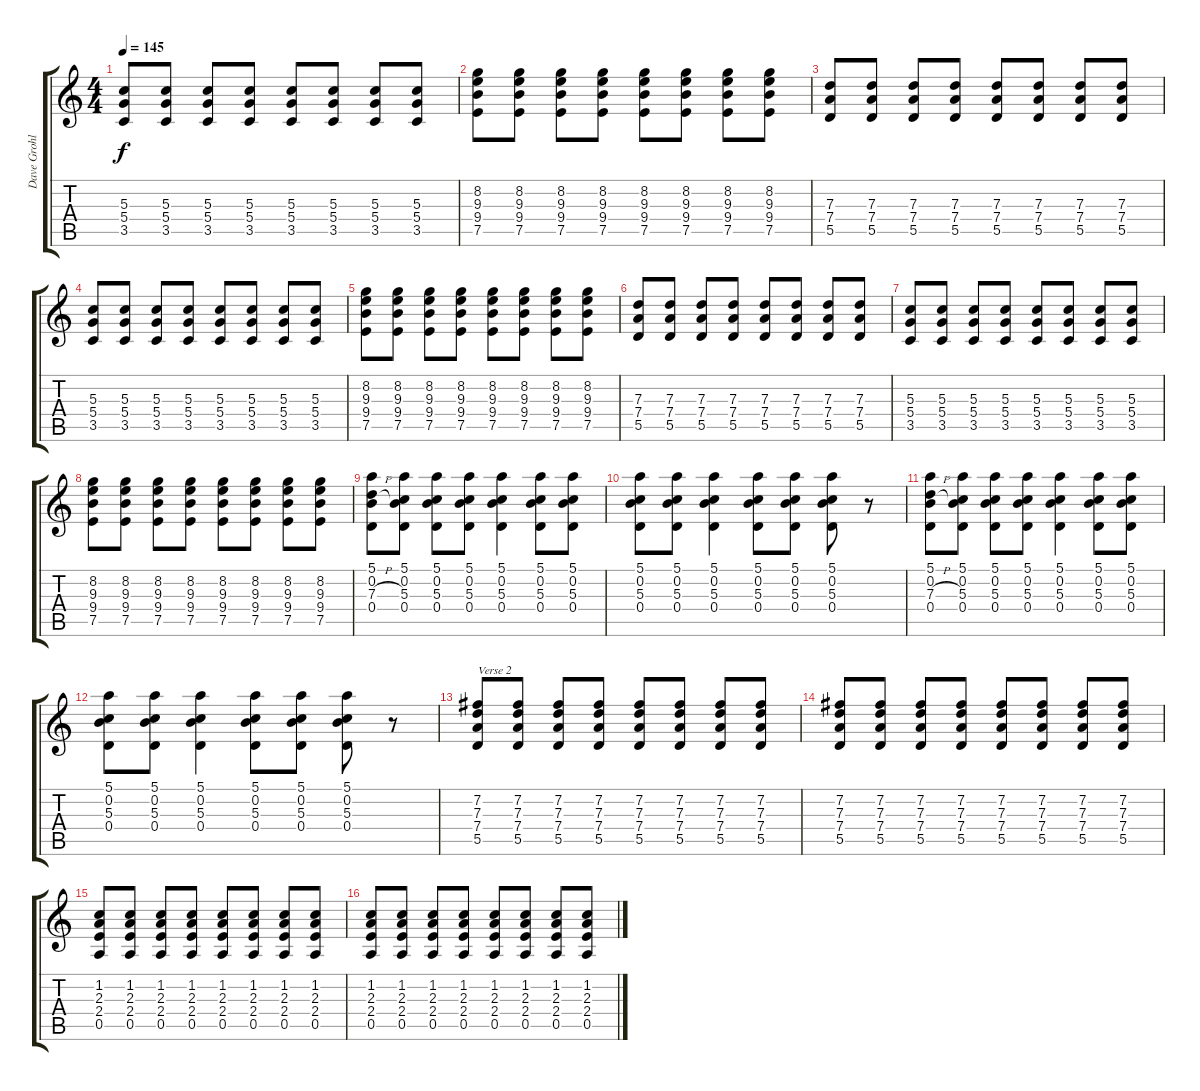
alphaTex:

\track ("Dave Grohl " "Dave Grohl") {instrument overdrivenguitar}
\staff {score tabs}
\tuning (E4 B3 G3 D3 A2 E2) {hide}
\ts (4 4)
\tempo 145
\clef g2
\ks c
(5.3 5.4 3.5).8{dy f} (5.3 5.4 3.5).8 (5.3 5.4 3.5).8 (5.3 5.4 3.5).8 (5.3 5.4 3.5).8 (5.3 5.4 3.5).8 (5.3 5.4 3.5).8 (5.3 5.4 3.5).8 |
(8.2 9.3 9.4 7.5).8 (8.2 9.3 9.4 7.5).8 (8.2 9.3 9.4 7.5).8 (8.2 9.3 9.4 7.5).8 (8.2 9.3 9.4 7.5).8 (8.2 9.3 9.4 7.5).8 (8.2 9.3 9.4 7.5).8 (8.2 9.3 9.4 7.5).8 |
(7.3 7.4 5.5).8 (7.3 7.4 5.5).8 (7.3 7.4 5.5).8 (7.3 7.4 5.5).8 (7.3 7.4 5.5).8 (7.3 7.4 5.5).8 (7.3 7.4 5.5).8 (7.3 7.4 5.5).8 |
(5.3 5.4 3.5).8 (5.3 5.4 3.5).8 (5.3 5.4 3.5).8 (5.3 5.4 3.5).8 (5.3 5.4 3.5).8 (5.3 5.4 3.5).8 (5.3 5.4 3.5).8 (5.3 5.4 3.5).8 |
(8.2 9.3 9.4 7.5).8 (8.2 9.3 9.4 7.5).8 (8.2 9.3 9.4 7.5).8 (8.2 9.3 9.4 7.5).8 (8.2 9.3 9.4 7.5).8 (8.2 9.3 9.4 7.5).8 (8.2 9.3 9.4 7.5).8 (8.2 9.3 9.4 7.5).8 |
(7.3 7.4 5.5).8 (7.3 7.4 5.5).8 (7.3 7.4 5.5).8 (7.3 7.4 5.5).8 (7.3 7.4 5.5).8 (7.3 7.4 5.5).8 (7.3 7.4 5.5).8 (7.3 7.4 5.5).8 |
(5.3 5.4 3.5).8 (5.3 5.4 3.5).8 (5.3 5.4 3.5).8 (5.3 5.4 3.5).8 (5.3 5.4 3.5).8 (5.3 5.4 3.5).8 (5.3 5.4 3.5).8 (5.3 5.4 3.5).8 |
(8.2 9.3 9.4 7.5).8 (8.2 9.3 9.4 7.5).8 (8.2 9.3 9.4 7.5).8 (8.2 9.3 9.4 7.5).8 (8.2 9.3 9.4 7.5).8 (8.2 9.3 9.4 7.5).8 (8.2 9.3 9.4 7.5).8 (8.2 9.3 9.4 7.5).8 |
(5.1 0.2 7.3{h} 0.4).8 (5.1 0.2 5.3 0.4).8 (5.1 0.2 5.3 0.4).8 (5.1 0.2 5.3 0.4).8 (5.1 0.2 5.3 0.4).4 (5.1 0.2 5.3 0.4).8 (5.1 0.2 5.3 0.4).8 |
(5.1 0.2 5.3 0.4).8 (5.1 0.2 5.3 0.4).8 (5.1 0.2 5.3 0.4).4 (5.1 0.2 5.3 0.4).8 (5.1 0.2 5.3 0.4).8 (5.1 0.2 5.3 0.4).8 r.8 |
(5.1 0.2 7.3{h} 0.4).8 (5.1 0.2 5.3 0.4).8 (5.1 0.2 5.3 0.4).8 (5.1 0.2 5.3 0.4).8 (5.1 0.2 5.3 0.4).4 (5.1 0.2 5.3 0.4).8 (5.1 0.2 5.3 0.4).8 |
(5.1 0.2 5.3 0.4).8 (5.1 0.2 5.3 0.4).8 (5.1 0.2 5.3 0.4).4 (5.1 0.2 5.3 0.4).8 (5.1 0.2 5.3 0.4).8 (5.1 0.2 5.3 0.4).8 r.8 |
(7.2 7.3 7.4 5.5).8{txt "Verse 2" volume 11} (7.2 7.3 7.4 5.5).8 (7.2 7.3 7.4 5.5).8 (7.2 7.3 7.4 5.5).8 (7.2 7.3 7.4 5.5).8 (7.2 7.3 7.4 5.5).8 (7.2 7.3 7.4 5.5).8 (7.2 7.3 7.4 5.5).8 |
(7.2 7.3 7.4 5.5).8 (7.2 7.3 7.4 5.5).8 (7.2 7.3 7.4 5.5).8 (7.2 7.3 7.4 5.5).8 (7.2 7.3 7.4 5.5).8 (7.2 7.3 7.4 5.5).8 (7.2 7.3 7.4 5.5).8 (7.2 7.3 7.4 5.5).8 |
(1.2 2.3 2.4 0.5).8 (1.2 2.3 2.4 0.5).8 (1.2 2.3 2.4 0.5).8 (1.2 2.3 2.4 0.5).8 (1.2 2.3 2.4 0.5).8 (1.2 2.3 2.4 0.5).8 (1.2 2.3 2.4 0.5).8 (1.2 2.3 2.4 0.5).8 |
(1.2 2.3 2.4 0.5).8 (1.2 2.3 2.4 0.5).8 (1.2 2.3 2.4 0.5).8 (1.2 2.3 2.4 0.5).8 (1.2 2.3 2.4 0.5).8 (1.2 2.3 2.4 0.5).8 (1.2 2.3 2.4 0.5).8 (1.2 2.3 2.4 0.5).8
